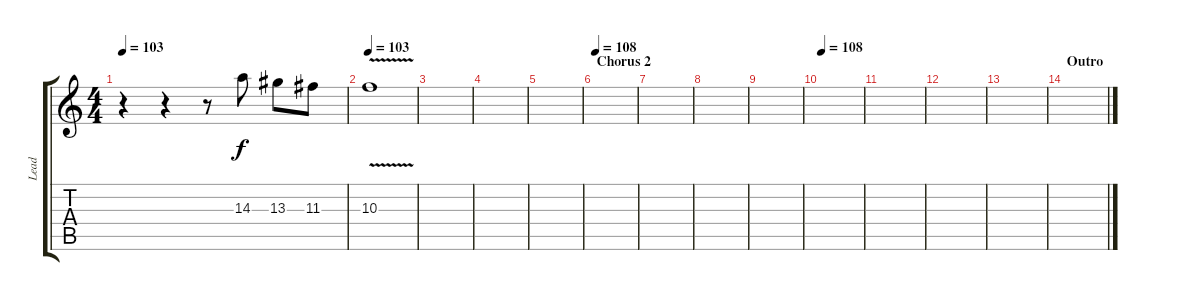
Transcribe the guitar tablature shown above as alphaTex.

\track ("Lead" "Lead") {instrument overdrivenguitar}
\staff {score tabs}
\tuning (E4 B3 G3 D3 A2 E2) {hide}
\ts (4 4)
\tempo 103
\clef g2
\ks c
r.4{dy f} r.4 r.8 14.3.8 13.3.8 11.3.8 |
\tempo 103
10.3{v}.1 |
|
|
|
\section ("" "Chorus 2")
\tempo 108
|
|
|
|
\tempo 108
|
|
|
|
\section ("" "Outro")
